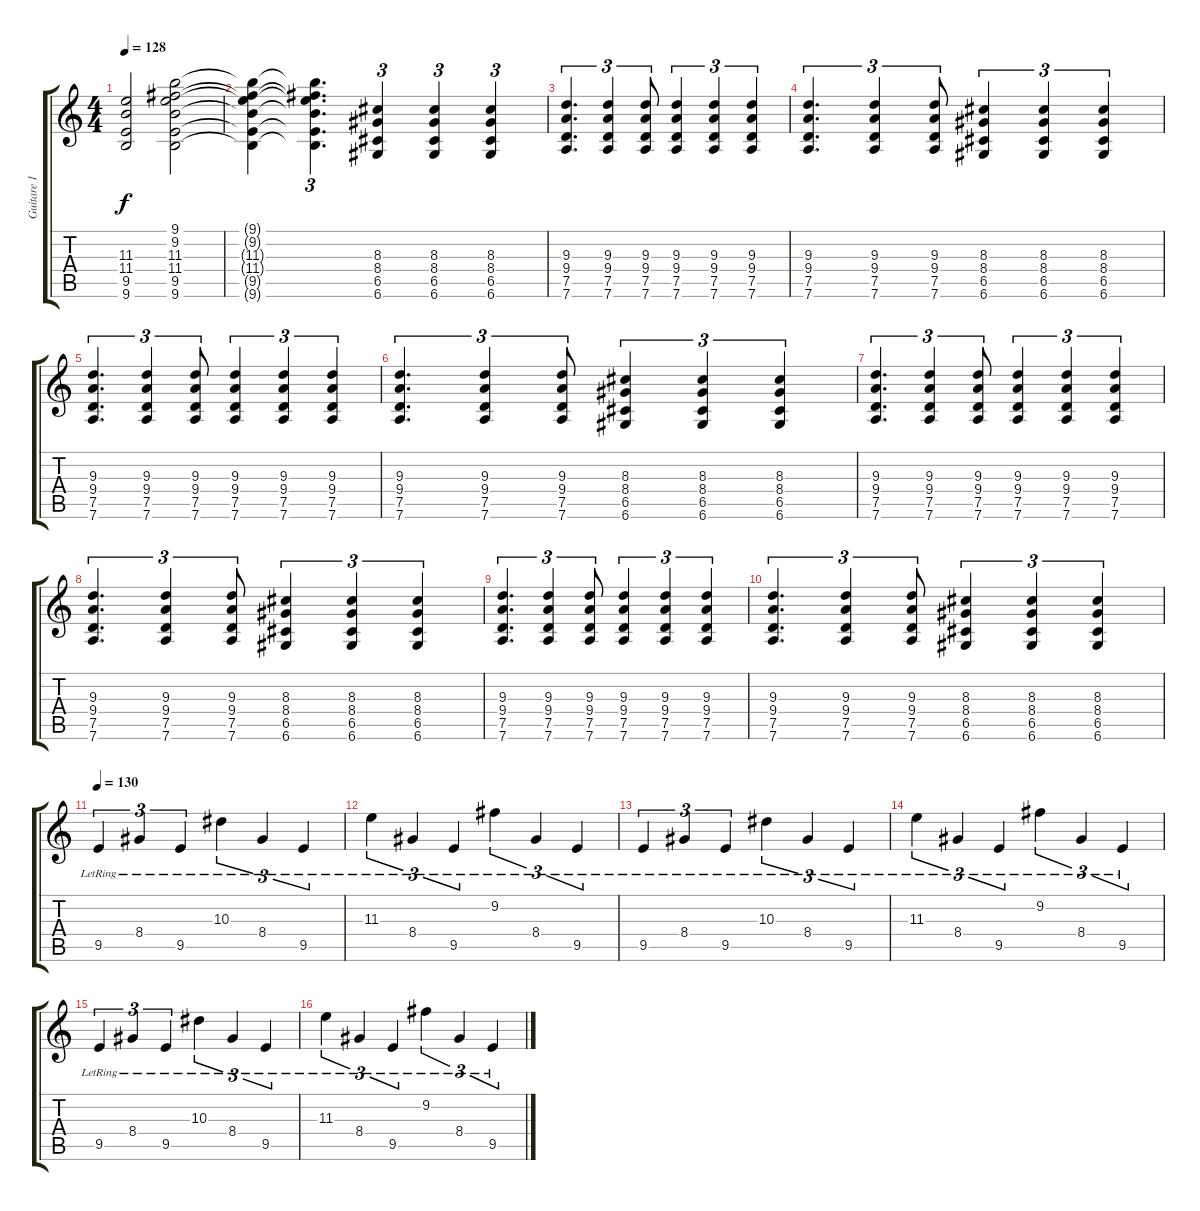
\track ("Guitare 1" "Guitare 1") {instrument electricguitarjazz}
\staff {score tabs}
\tuning (D4 A3 F3 C3 G2 D2) {hide}
\ts (4 4)
\tempo 128
\clef g2
\ks c
(11.3 11.4 9.5 9.6).2{dy f} (9.1 9.2 11.3 11.4 9.5 9.6).2 |
(9.1{t} 9.2{t} 11.3{t} 11.4{t} 9.5{t} 9.6{t}).4 (9.1{t} 9.2{t} 11.3{t} 11.4{t} 9.5{t} 9.6{t}).4{d tu (3 2)} (8.3 8.4 6.5 6.6).4{tu (3 2)} (8.3 8.4 6.5 6.6).4{tu (3 2)} (8.3 8.4 6.5 6.6).4{tu (3 2)} |
(9.3 9.4 7.5 7.6).4{d tu (3 2)} (9.3 9.4 7.5 7.6).4{tu (3 2)} (9.3 9.4 7.5 7.6).8{tu (3 2)} (9.3 9.4 7.5 7.6).4{tu (3 2)} (9.3 9.4 7.5 7.6).4{tu (3 2)} (9.3 9.4 7.5 7.6).4{tu (3 2)} |
(9.3 9.4 7.5 7.6).4{d tu (3 2)} (9.3 9.4 7.5 7.6).4{tu (3 2)} (9.3 9.4 7.5 7.6).8{tu (3 2)} (8.3 8.4 6.5 6.6).4{tu (3 2)} (8.3 8.4 6.5 6.6).4{tu (3 2)} (8.3 8.4 6.5 6.6).4{tu (3 2)} |
(9.3 9.4 7.5 7.6).4{d tu (3 2)} (9.3 9.4 7.5 7.6).4{tu (3 2)} (9.3 9.4 7.5 7.6).8{tu (3 2)} (9.3 9.4 7.5 7.6).4{tu (3 2)} (9.3 9.4 7.5 7.6).4{tu (3 2)} (9.3 9.4 7.5 7.6).4{tu (3 2)} |
(9.3 9.4 7.5 7.6).4{d tu (3 2)} (9.3 9.4 7.5 7.6).4{tu (3 2)} (9.3 9.4 7.5 7.6).8{tu (3 2)} (8.3 8.4 6.5 6.6).4{tu (3 2)} (8.3 8.4 6.5 6.6).4{tu (3 2)} (8.3 8.4 6.5 6.6).4{tu (3 2)} |
(9.3 9.4 7.5 7.6).4{d tu (3 2)} (9.3 9.4 7.5 7.6).4{tu (3 2)} (9.3 9.4 7.5 7.6).8{tu (3 2)} (9.3 9.4 7.5 7.6).4{tu (3 2)} (9.3 9.4 7.5 7.6).4{tu (3 2)} (9.3 9.4 7.5 7.6).4{tu (3 2)} |
(9.3 9.4 7.5 7.6).4{d tu (3 2)} (9.3 9.4 7.5 7.6).4{tu (3 2)} (9.3 9.4 7.5 7.6).8{tu (3 2)} (8.3 8.4 6.5 6.6).4{tu (3 2)} (8.3 8.4 6.5 6.6).4{tu (3 2)} (8.3 8.4 6.5 6.6).4{tu (3 2)} |
(9.3 9.4 7.5 7.6).4{d tu (3 2)} (9.3 9.4 7.5 7.6).4{tu (3 2)} (9.3 9.4 7.5 7.6).8{tu (3 2)} (9.3 9.4 7.5 7.6).4{tu (3 2)} (9.3 9.4 7.5 7.6).4{tu (3 2)} (9.3 9.4 7.5 7.6).4{tu (3 2)} |
(9.3 9.4 7.5 7.6).4{d tu (3 2)} (9.3 9.4 7.5 7.6).4{tu (3 2)} (9.3 9.4 7.5 7.6).8{tu (3 2)} (8.3 8.4 6.5 6.6).4{tu (3 2)} (8.3 8.4 6.5 6.6).4{tu (3 2)} (8.3 8.4 6.5 6.6).4{tu (3 2)} |
\tempo 130
9.5{lr}.4{tu (3 2)} 8.4{lr}.4{tu (3 2)} 9.5{lr}.4{tu (3 2)} 10.3{lr}.4{tu (3 2)} 8.4{lr}.4{tu (3 2)} 9.5{lr}.4{tu (3 2)} |
11.3{lr}.4{tu (3 2)} 8.4{lr}.4{tu (3 2)} 9.5{lr}.4{tu (3 2)} 9.2{lr}.4{tu (3 2)} 8.4{lr}.4{tu (3 2)} 9.5{lr}.4{tu (3 2)} |
9.5{lr}.4{tu (3 2)} 8.4{lr}.4{tu (3 2)} 9.5{lr}.4{tu (3 2)} 10.3{lr}.4{tu (3 2)} 8.4{lr}.4{tu (3 2)} 9.5{lr}.4{tu (3 2)} |
11.3{lr}.4{tu (3 2)} 8.4{lr}.4{tu (3 2)} 9.5{lr}.4{tu (3 2)} 9.2{lr}.4{tu (3 2)} 8.4{lr}.4{tu (3 2)} 9.5{lr}.4{tu (3 2)} |
9.5{lr}.4{tu (3 2)} 8.4{lr}.4{tu (3 2)} 9.5{lr}.4{tu (3 2)} 10.3{lr}.4{tu (3 2)} 8.4{lr}.4{tu (3 2)} 9.5{lr}.4{tu (3 2)} |
11.3{lr}.4{tu (3 2)} 8.4{lr}.4{tu (3 2)} 9.5{lr}.4{tu (3 2)} 9.2{lr}.4{tu (3 2)} 8.4{lr}.4{tu (3 2)} 9.5{lr}.4{tu (3 2)}
